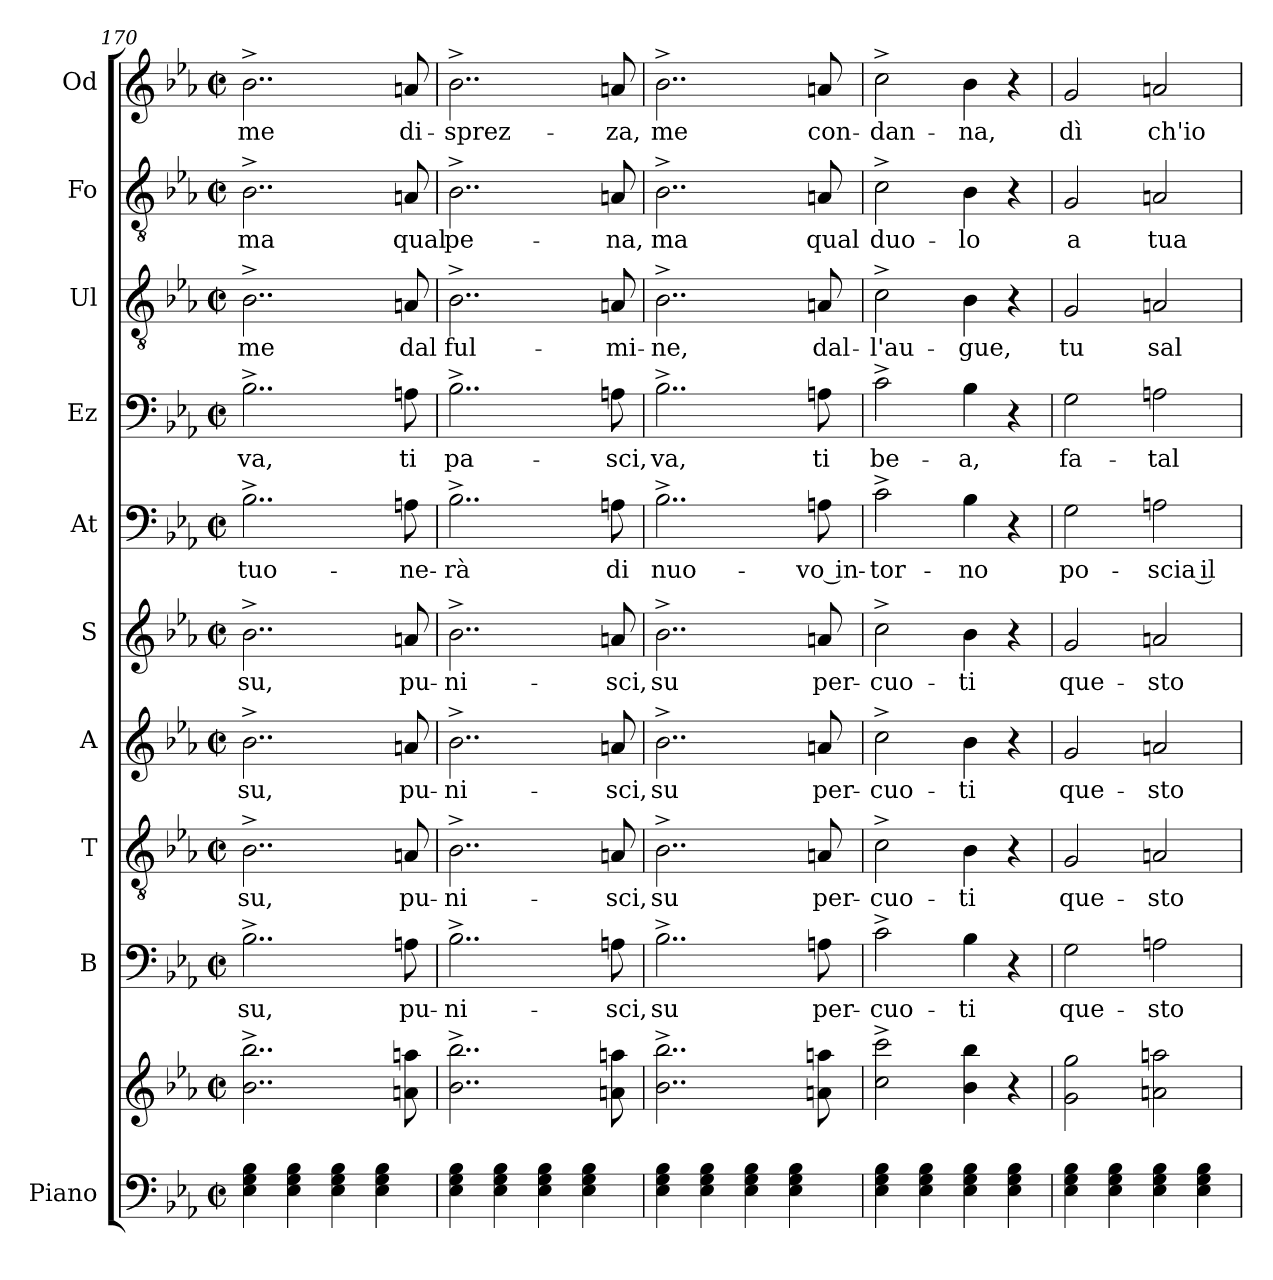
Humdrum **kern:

**kern	**kern	**kern	**text	**kern	**text	**kern	**text	**kern	**text	**kern	**text	**kern	**text	**kern	**text	**kern	**text	**kern	**text
*part10	*part10	*part9	*part9	*part8	*part8	*part7	*part7	*part6	*part6	*part5	*part5	*part4	*part4	*part3	*part3	*part2	*part2	*part1	*part1
*staff11	*staff10	*staff9	*staff9	*staff8	*staff8	*staff7	*staff7	*staff6	*staff6	*staff5	*staff5	*staff4	*staff4	*staff3	*staff3	*staff2	*staff2	*staff1	*staff1
*I"Piano	*	*I"B	*	*I"T	*	*I"A	*	*I"S	*	*I"At	*	*I"Ez	*	*I"Ul	*	*I"Fo	*	*I"Od	*
*I'Pno	*	*I'B	*	*I'T	*	*I'A	*	*I'S	*	*I'At	*	*I'Ez	*	*I'Ul	*	*I'Fo	*	*I'Od	*
*clefF4	*clefG2	*clefF4	*	*clefGv2	*	*clefG2	*	*clefG2	*	*clefF4	*	*clefF4	*	*clefGv2	*	*clefGv2	*	*clefG2	*
*k[b-e-a-]	*k[b-e-a-]	*k[b-e-a-]	*	*k[b-e-a-]	*	*k[b-e-a-]	*	*k[b-e-a-]	*	*k[b-e-a-]	*	*k[b-e-a-]	*	*k[b-e-a-]	*	*k[b-e-a-]	*	*k[b-e-a-]	*
*M2/2	*M2/2	*M2/2	*	*M2/2	*	*M2/2	*	*M2/2	*	*M2/2	*	*M2/2	*	*M2/2	*	*M2/2	*	*M2/2	*
*met(c|)	*met(c|)	*met(c|)	*	*met(c|)	*	*met(c|)	*	*met(c|)	*	*met(c|)	*	*met(c|)	*	*met(c|)	*	*met(c|)	*	*met(c|)	*
=170	=170	=170	=170	=170	=170	=170	=170	=170	=170	=170	=170	=170	=170	=170	=170	=170	=170	=170	=170
!	!	!	!LO:LY:b	!	!LO:LY:b	!	!LO:LY:b	!	!LO:LY:b	!	!LO:LY:b	!	!LO:LY:b	!	!LO:LY:b	!	!LO:LY:b	!	!LO:LY:b
4E-\ 4G\ 4B-\	2..b-\^ 2..bb-\^	2..B-^\	su,	2..B-^\	su,	2..b-^\	su,	2..b-^\	su,	2..B-^\	tuo-	2..B-^\	va,	2..B-^\	me	2..B-^\	ma	2..b-^\	me
4E-\ 4G\ 4B-\	.	.	.	.	.	.	.	.	.	.	.	.	.	.	.	.	.	.	.
4E-\ 4G\ 4B-\	.	.	.	.	.	.	.	.	.	.	.	.	.	.	.	.	.	.	.
4E-\ 4G\ 4B-\	.	.	.	.	.	.	.	.	.	.	.	.	.	.	.	.	.	.	.
!	!	!	!LO:LY:b	!	!LO:LY:b	!	!LO:LY:b	!	!LO:LY:b	!	!LO:LY:b	!	!LO:LY:b	!	!LO:LY:b	!	!LO:LY:b	!	!LO:LY:b
.	8an\ 8aan\	8An\	pu-	8An/	pu-	8an/	pu-	8an/	pu-	8An\	-ne-	8An\	ti	8An/	dal	8An/	qual	8an/	di-
=171	=171	=171	=171	=171	=171	=171	=171	=171	=171	=171	=171	=171	=171	=171	=171	=171	=171	=171	=171
!	!	!	!LO:LY:b	!	!LO:LY:b	!	!LO:LY:b	!	!LO:LY:b	!	!LO:LY:b	!	!LO:LY:b	!	!LO:LY:b	!	!LO:LY:b	!	!LO:LY:b
4E-\ 4G\ 4B-\	2..b-\^ 2..bb-\^	2..B-^\	-ni-	2..B-^\	-ni-	2..b-^\	-ni-	2..b-^\	-ni-	2..B-^\	-rà	2..B-^\	pa-	2..B-^\	ful-	2..B-^\	pe-	2..b-^\	-sprez-
4E-\ 4G\ 4B-\	.	.	.	.	.	.	.	.	.	.	.	.	.	.	.	.	.	.	.
4E-\ 4G\ 4B-\	.	.	.	.	.	.	.	.	.	.	.	.	.	.	.	.	.	.	.
4E-\ 4G\ 4B-\	.	.	.	.	.	.	.	.	.	.	.	.	.	.	.	.	.	.	.
!	!	!	!LO:LY:b	!	!LO:LY:b	!	!LO:LY:b	!	!LO:LY:b	!	!LO:LY:b	!	!LO:LY:b	!	!LO:LY:b	!	!LO:LY:b	!	!LO:LY:b
.	8an\ 8aan\	8An\	-sci,	8An/	-sci,	8an/	-sci,	8an/	-sci,	8An\	di	8An\	-sci,	8An/	-mi-	8An/	-na,	8an/	-za,
=172	=172	=172	=172	=172	=172	=172	=172	=172	=172	=172	=172	=172	=172	=172	=172	=172	=172	=172	=172
!	!	!	!LO:LY:b	!	!LO:LY:b	!	!LO:LY:b	!	!LO:LY:b	!	!LO:LY:b	!	!LO:LY:b	!	!LO:LY:b	!	!LO:LY:b	!	!LO:LY:b
4E-\ 4G\ 4B-\	2..b-\^ 2..bb-\^	2..B-^\	su	2..B-^\	su	2..b-^\	su	2..b-^\	su	2..B-^\	nuo-	2..B-^\	va,	2..B-^\	-ne,	2..B-^\	ma	2..b-^\	me
4E-\ 4G\ 4B-\	.	.	.	.	.	.	.	.	.	.	.	.	.	.	.	.	.	.	.
4E-\ 4G\ 4B-\	.	.	.	.	.	.	.	.	.	.	.	.	.	.	.	.	.	.	.
4E-\ 4G\ 4B-\	.	.	.	.	.	.	.	.	.	.	.	.	.	.	.	.	.	.	.
!	!	!	!LO:LY:b	!	!LO:LY:b	!	!LO:LY:b	!	!LO:LY:b	!	!LO:LY:b	!	!LO:LY:b	!	!LO:LY:b	!	!LO:LY:b	!	!LO:LY:b
.	8an\ 8aan\	8An\	per-	8An/	per-	8an/	per-	8an/	per-	8An\	-vo in-	8An\	ti	8An/	dal-	8An/	qual	8an/	con-
=173	=173	=173	=173	=173	=173	=173	=173	=173	=173	=173	=173	=173	=173	=173	=173	=173	=173	=173	=173
!	!	!	!LO:LY:b	!	!LO:LY:b	!	!LO:LY:b	!	!LO:LY:b	!	!LO:LY:b	!	!LO:LY:b	!	!LO:LY:b	!	!LO:LY:b	!	!LO:LY:b
4E-\ 4G\ 4B-\	2cc\^ 2ccc\^	2c^\	-cuo-	2c^\	-cuo-	2cc^\	-cuo-	2cc^\	-cuo-	2c^\	-tor-	2c^\	be-	2c^\	-l'au-	2c^\	duo-	2cc^\	-dan-
4E-\ 4G\ 4B-\	.	.	.	.	.	.	.	.	.	.	.	.	.	.	.	.	.	.	.
!	!	!	!LO:LY:b	!	!LO:LY:b	!	!LO:LY:b	!	!LO:LY:b	!	!LO:LY:b	!	!LO:LY:b	!	!LO:LY:b	!	!LO:LY:b	!	!LO:LY:b
4E-\ 4G\ 4B-\	4b-\ 4bb-\	4B-\	-ti	4B-\	-ti	4b-\	-ti	4b-\	-ti	4B-\	-no	4B-\	-a,	4B-\	-gue,	4B-\	-lo	4b-\	-na,
4E-\ 4G\ 4B-\	4r	4r	.	4r	.	4r	.	4r	.	4r	.	4r	.	4r	.	4r	.	4r	.
=174	=174	=174	=174	=174	=174	=174	=174	=174	=174	=174	=174	=174	=174	=174	=174	=174	=174	=174	=174
!	!	!	!LO:LY:b	!	!LO:LY:b	!	!LO:LY:b	!	!LO:LY:b	!	!LO:LY:b	!	!LO:LY:b	!	!LO:LY:b	!	!LO:LY:b	!	!LO:LY:b
4E-\ 4G\ 4B-\	2g\ 2gg\	2G\	que-	2G/	que-	2g/	que-	2g/	que-	2G\	po-	2G\	fa-	2G/	tu	2G/	a	2g/	dì
4E-\ 4G\ 4B-\	.	.	.	.	.	.	.	.	.	.	.	.	.	.	.	.	.	.	.
!	!	!	!LO:LY:b	!	!LO:LY:b	!	!LO:LY:b	!	!LO:LY:b	!	!LO:LY:b	!	!LO:LY:b	!	!LO:LY:b	!	!LO:LY:b	!	!LO:LY:b
4E-\ 4G\ 4B-\	2an\ 2aan\	2An\	-sto	2An/	-sto	2an/	-sto	2an/	-sto	2An\	-scia il	2An\	-tal	2An/	sal-	2An/	tua	2an/	ch'io
4E-\ 4G\ 4B-\	.	.	.	.	.	.	.	.	.	.	.	.	.	.	.	.	.	.	.
=	=	=	=	=	=	=	=	=	=	=	=	=	=	=	=	=	=	=	=
*-	*-	*-	*-	*-	*-	*-	*-	*-	*-	*-	*-	*-	*-	*-	*-	*-	*-	*-	*-
